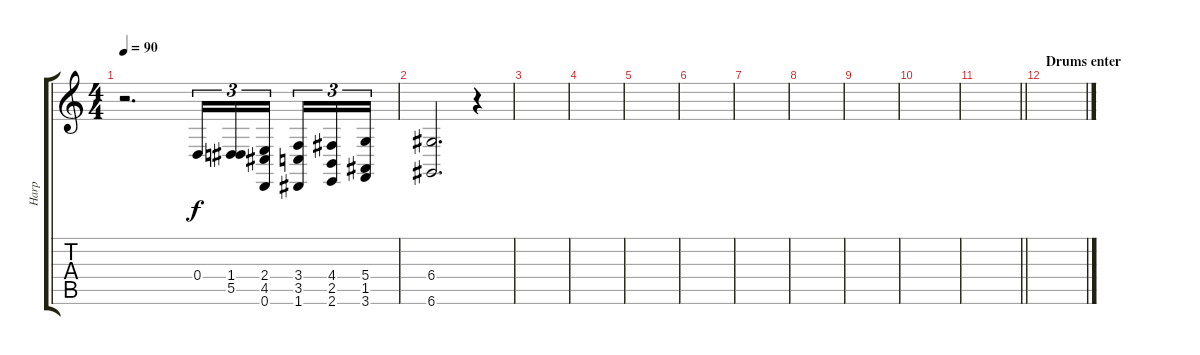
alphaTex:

\track ("Harp" "Harp") {instrument orchestralharp}
\staff {score tabs}
\tuning (E4 B3 G3 D3 A2 D2) {hide}
\ts (4 4)
\tempo 90
\clef g2
\ks c
r.2{d dy f volume 8} 0.4.16{tu (3 2)} (1.4 5.5).16{tu (3 2)} (2.4 4.5 0.6).16{tu (3 2) beam splitsecondary} (3.4 3.5 1.6).16{tu (3 2)} (4.4 2.5 2.6).16{tu (3 2)} (5.4 1.5 3.6).16{tu (3 2)} |
(6.4 6.6).2{d} r.4 |
|
|
|
|
|
|
|
|
\barLineRight lightlight
|
\section ("" "Drums enter")
